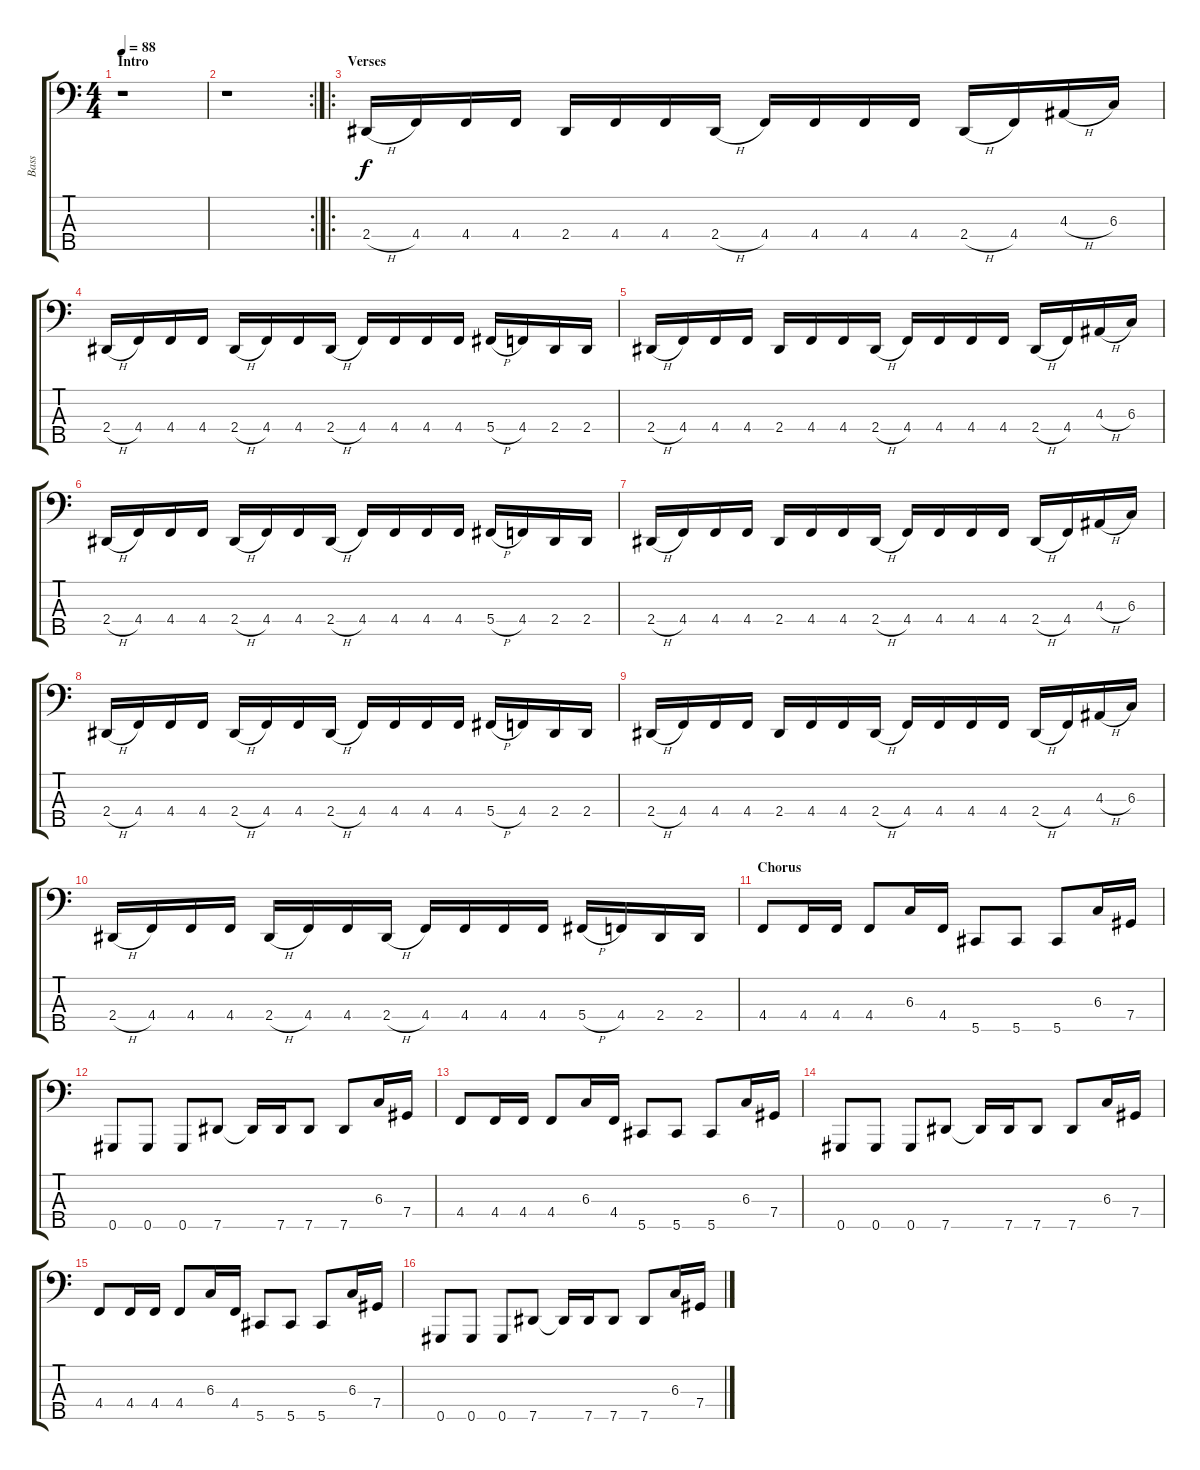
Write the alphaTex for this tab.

\track ("Bass" "Bass") {instrument electricbassfinger}
\staff {score tabs}
\tuning (E2 B1 Gb1 Db1 Ab0) {hide}
\ts (4 4)
\section ("" "Intro")
\tempo 88
\clef f4
\ks c
r.1{dy f instrument electricbassfinger} |
\rc 2
r.1 |
\ro
\section ("" "Verses")
2.4{h}.16 4.4.16 4.4.16 4.4.16 2.4.16 4.4.16 4.4.16 2.4{h}.16 4.4.16 4.4.16 4.4.16 4.4.16 2.4{h}.16 4.4.16 4.3{h}.16 6.3.16 |
2.4{h}.16 4.4.16 4.4.16 4.4.16 2.4{h}.16 4.4.16 4.4.16 2.4{h}.16 4.4.16 4.4.16 4.4.16 4.4.16 5.4{h}.16 4.4.16 2.4.16 2.4.16 |
2.4{h}.16 4.4.16 4.4.16 4.4.16 2.4.16 4.4.16 4.4.16 2.4{h}.16 4.4.16 4.4.16 4.4.16 4.4.16 2.4{h}.16 4.4.16 4.3{h}.16 6.3.16 |
2.4{h}.16 4.4.16 4.4.16 4.4.16 2.4{h}.16 4.4.16 4.4.16 2.4{h}.16 4.4.16 4.4.16 4.4.16 4.4.16 5.4{h}.16 4.4.16 2.4.16 2.4.16 |
2.4{h}.16 4.4.16 4.4.16 4.4.16 2.4.16 4.4.16 4.4.16 2.4{h}.16 4.4.16 4.4.16 4.4.16 4.4.16 2.4{h}.16 4.4.16 4.3{h}.16 6.3.16 |
2.4{h}.16 4.4.16 4.4.16 4.4.16 2.4{h}.16 4.4.16 4.4.16 2.4{h}.16 4.4.16 4.4.16 4.4.16 4.4.16 5.4{h}.16 4.4.16 2.4.16 2.4.16 |
2.4{h}.16 4.4.16 4.4.16 4.4.16 2.4.16 4.4.16 4.4.16 2.4{h}.16 4.4.16 4.4.16 4.4.16 4.4.16 2.4{h}.16 4.4.16 4.3{h}.16 6.3.16 |
2.4{h}.16 4.4.16 4.4.16 4.4.16 2.4{h}.16 4.4.16 4.4.16 2.4{h}.16 4.4.16 4.4.16 4.4.16 4.4.16 5.4{h}.16 4.4.16 2.4.16 2.4.16 |
\section ("" "Chorus")
4.4.8 4.4.16 4.4.16 4.4.8 6.3.16 4.4.16 5.5.8 5.5.8 5.5.8 6.3.16 7.4.16 |
0.5.8 0.5.8 0.5.8 7.5.8 7.5{t}.16 7.5.16 7.5.8 7.5.8 6.3.16 7.4.16 |
4.4.8 4.4.16 4.4.16 4.4.8 6.3.16 4.4.16 5.5.8 5.5.8 5.5.8 6.3.16 7.4.16 |
0.5.8 0.5.8 0.5.8 7.5.8 7.5{t}.16 7.5.16 7.5.8 7.5.8 6.3.16 7.4.16 |
4.4.8 4.4.16 4.4.16 4.4.8 6.3.16 4.4.16 5.5.8 5.5.8 5.5.8 6.3.16 7.4.16 |
0.5.8 0.5.8 0.5.8 7.5.8 7.5{t}.16 7.5.16 7.5.8 7.5.8 6.3.16 7.4.16
